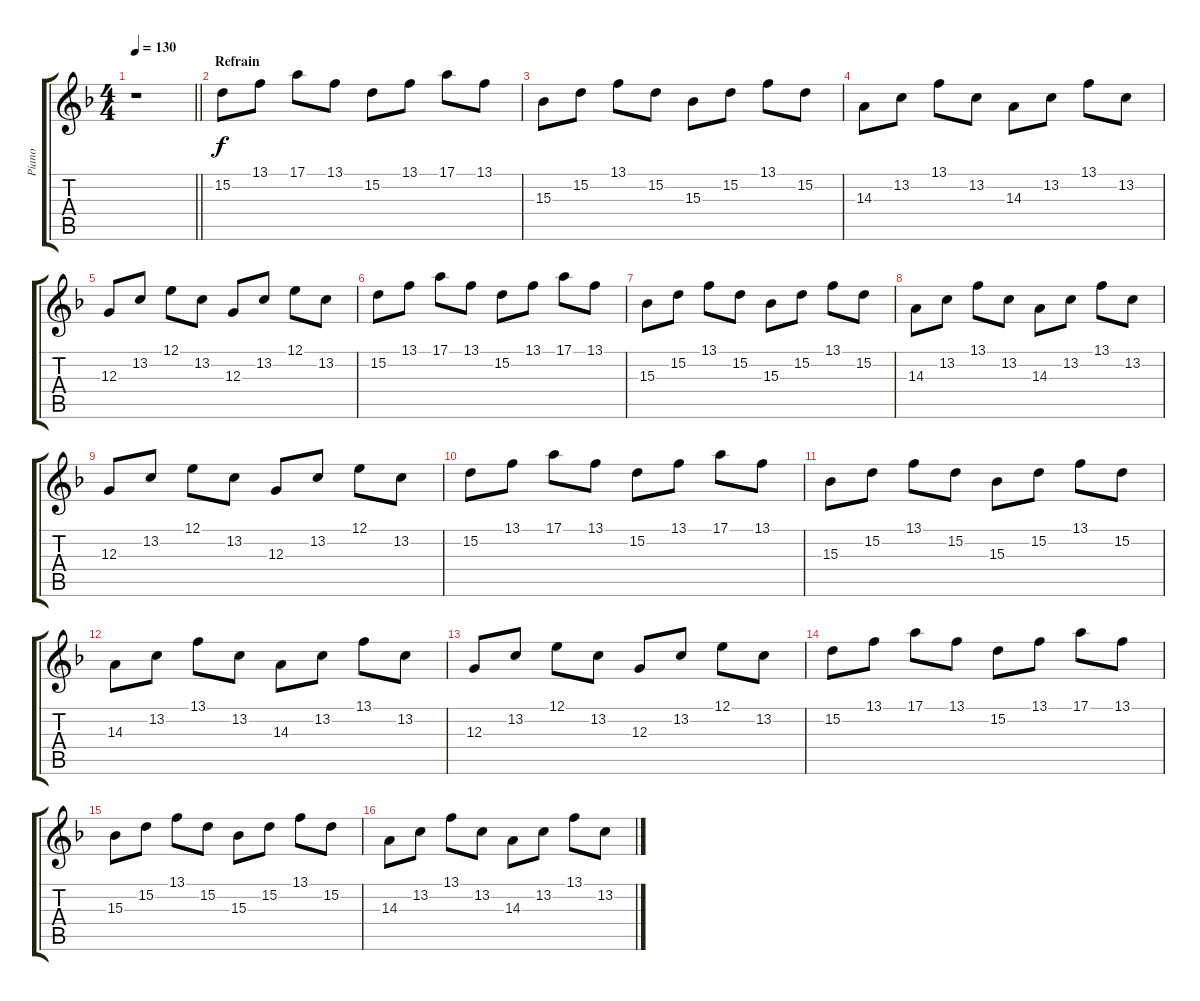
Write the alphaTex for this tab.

\track ("Piano" "Piano") {instrument acousticgrandpiano}
\staff {score tabs}
\tuning (E4 B3 G3 D3 A2 E2) {hide}
\ts (4 4)
\tempo 130
\clef g2
\barLineRight lightlight
\ks f
r.1{dy f} |
\section ("" "Refrain")
15.2.8 13.1.8 17.1.8 13.1.8 15.2.8 13.1.8 17.1.8 13.1.8 |
15.3.8 15.2.8 13.1.8 15.2.8 15.3.8 15.2.8 13.1.8 15.2.8 |
14.3.8 13.2.8 13.1.8 13.2.8 14.3.8 13.2.8 13.1.8 13.2.8 |
12.3.8 13.2.8 12.1.8 13.2.8 12.3.8 13.2.8 12.1.8 13.2.8 |
15.2.8 13.1.8 17.1.8 13.1.8 15.2.8 13.1.8 17.1.8 13.1.8 |
15.3.8 15.2.8 13.1.8 15.2.8 15.3.8 15.2.8 13.1.8 15.2.8 |
14.3.8 13.2.8 13.1.8 13.2.8 14.3.8 13.2.8 13.1.8 13.2.8 |
12.3.8 13.2.8 12.1.8 13.2.8 12.3.8 13.2.8 12.1.8 13.2.8 |
15.2.8 13.1.8 17.1.8 13.1.8 15.2.8 13.1.8 17.1.8 13.1.8 |
15.3.8 15.2.8 13.1.8 15.2.8 15.3.8 15.2.8 13.1.8 15.2.8 |
14.3.8 13.2.8 13.1.8 13.2.8 14.3.8 13.2.8 13.1.8 13.2.8 |
12.3.8 13.2.8 12.1.8 13.2.8 12.3.8 13.2.8 12.1.8 13.2.8 |
15.2.8 13.1.8 17.1.8 13.1.8 15.2.8 13.1.8 17.1.8 13.1.8 |
15.3.8 15.2.8 13.1.8 15.2.8 15.3.8 15.2.8 13.1.8 15.2.8 |
14.3.8 13.2.8 13.1.8 13.2.8 14.3.8 13.2.8 13.1.8 13.2.8
